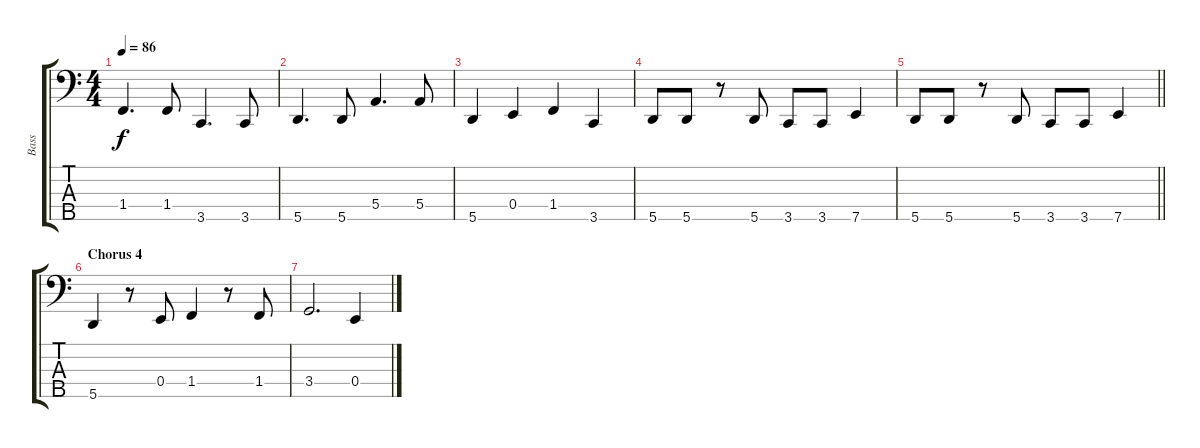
\track ("Bass" "Bass") {instrument electricbasspick}
\staff {score tabs}
\tuning (G2 D2 A1 E1 A0) {hide}
\ts (4 4)
\tempo 86
\clef f4
\ks c
1.4.4{d dy f} 1.4.8 3.5.4{d} 3.5.8 |
5.5.4{d} 5.5.8 5.4.4{d} 5.4.8 |
5.5.4 0.4.4 1.4.4 3.5.4 |
5.5.8 5.5.8 r.8 5.5.8 3.5.8 3.5.8 7.5.4 |
\barLineRight lightlight
5.5.8 5.5.8 r.8 5.5.8 3.5.8 3.5.8 7.5.4 |
\section ("" "Chorus 4")
5.5.4 r.8 0.4.8 1.4.4 r.8 1.4.8 |
3.4.2{d} 0.4.4
